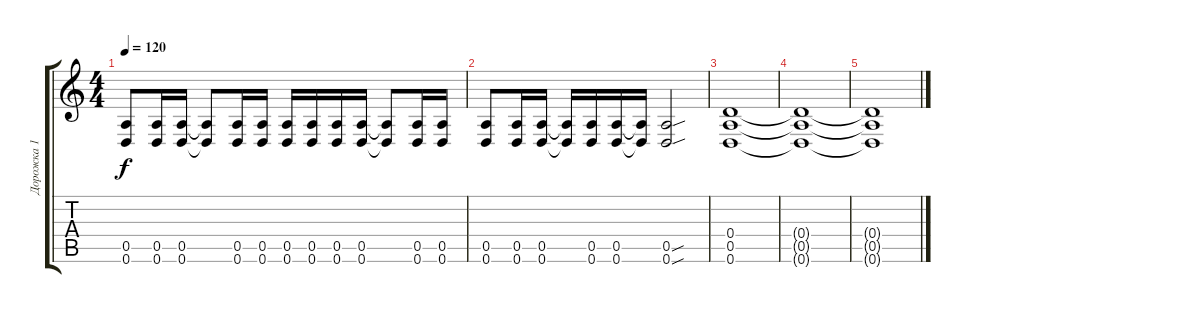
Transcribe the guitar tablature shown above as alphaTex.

\track ("Дорожка 1" "Дорожка 1") {instrument distortionguitar}
\staff {score tabs}
\tuning (E4 B3 G3 D3 A2 D2) {hide}
\ts (4 4)
\tempo 120
\clef g2
\ks c
(0.5 0.6).8{dy f} (0.5 0.6).16 (0.5 0.6).16 (0.5{t} 0.6{t}).8 (0.5 0.6).16 (0.5 0.6).16 (0.5 0.6).16 (0.5 0.6).16 (0.5 0.6).16 (0.5 0.6).16 (0.5{t} 0.6{t}).8 (0.5 0.6).16 (0.5 0.6).16 |
(0.5 0.6).8 (0.5 0.6).16 (0.5 0.6).16 (0.5{t} 0.6{t}).16 (0.5 0.6).16 (0.5 0.6).16 (0.5{t} 0.6{t}).16 (0.5{sou} 0.6{sou}).2 |
(0.4 0.5 0.6).1 |
(0.4{t} 0.5{t} 0.6{t}).1 |
(0.4{t} 0.5{t} 0.6{t}).1
